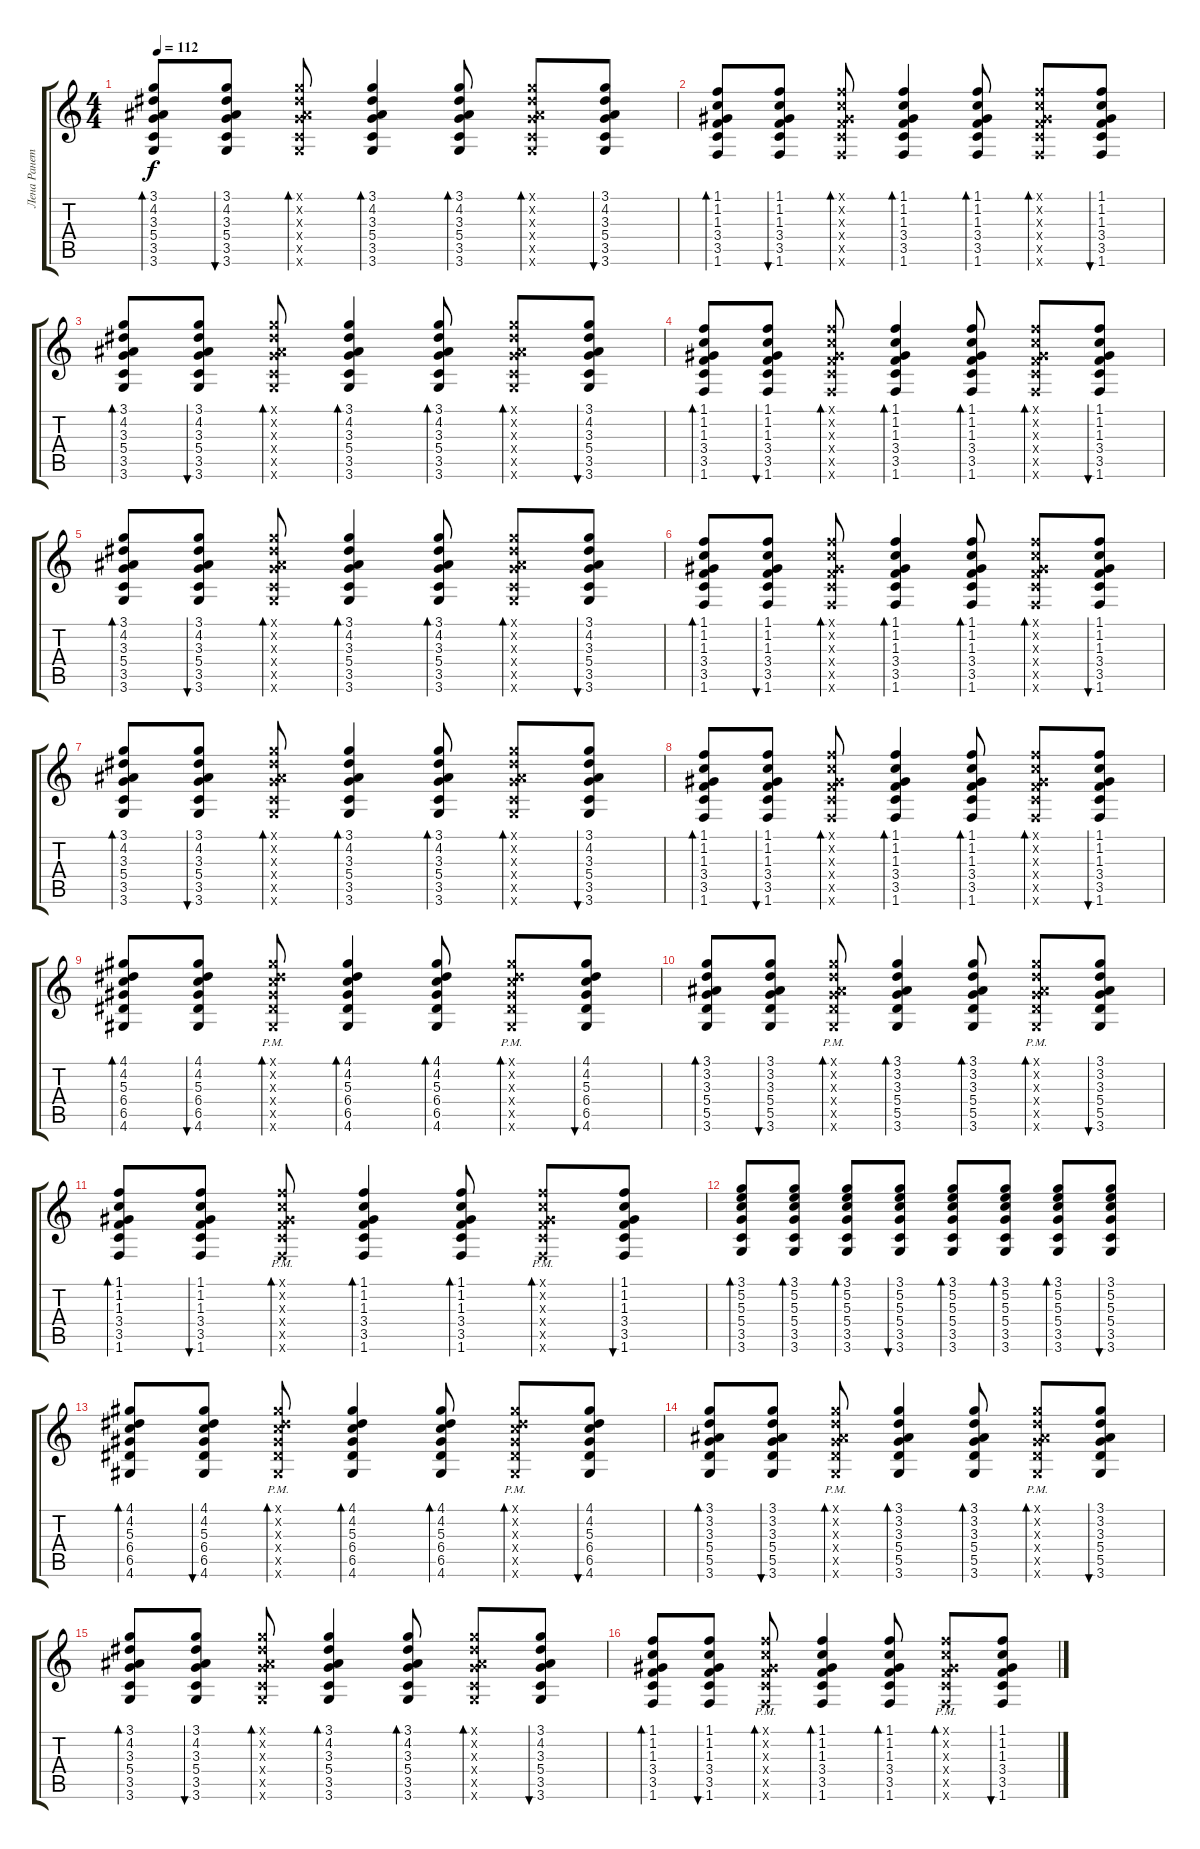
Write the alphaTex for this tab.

\track ("Лена Ранетка" "Лена Ранет") {instrument electricguitarclean}
\staff {score tabs}
\tuning (E4 B3 G3 D3 A2 E2) {hide}
\ts (4 4)
\tempo 112
\clef g2
\ks c
(3.1 4.2 3.3 5.4 3.5 3.6).8{bd 60 dy f} (3.1 4.2 3.3 5.4 3.5 3.6).8{bu 60} (3.1{x} 4.2{x} 3.3{x} 5.4{x} 3.5{x} 3.6{x}).8{bd 60} (3.1 4.2 3.3 5.4 3.5 3.6).4{bd 60} (3.1 4.2 3.3 5.4 3.5 3.6).8{bd 60} (3.1{x} 4.2{x} 3.3{x} 5.4{x} 3.5{x} 3.6{x}).8{bd 60} (3.1 4.2 3.3 5.4 3.5 3.6).8{bu 60} |
(1.1 1.2 1.3 3.4 3.5 1.6).8{bd 60} (1.1 1.2 1.3 3.4 3.5 1.6).8{bu 60} (1.1{x} 1.2{x} 1.3{x} 3.4{x} 3.5{x} 1.6{x}).8{bd 60} (1.1 1.2 1.3 3.4 3.5 1.6).4{bd 60} (1.1 1.2 1.3 3.4 3.5 1.6).8{bd 60} (1.1{x} 1.2{x} 1.3{x} 3.4{x} 3.5{x} 1.6{x}).8{bd 60} (1.1 1.2 1.3 3.4 3.5 1.6).8{bu 60} |
(3.1 4.2 3.3 5.4 3.5 3.6).8{bd 60} (3.1 4.2 3.3 5.4 3.5 3.6).8{bu 60} (3.1{x} 4.2{x} 3.3{x} 5.4{x} 3.5{x} 3.6{x}).8{bd 60} (3.1 4.2 3.3 5.4 3.5 3.6).4{bd 60} (3.1 4.2 3.3 5.4 3.5 3.6).8{bd 60} (3.1{x} 4.2{x} 3.3{x} 5.4{x} 3.5{x} 3.6{x}).8{bd 60} (3.1 4.2 3.3 5.4 3.5 3.6).8{bu 60} |
(1.1 1.2 1.3 3.4 3.5 1.6).8{bd 60} (1.1 1.2 1.3 3.4 3.5 1.6).8{bu 60} (1.1{x} 1.2{x} 1.3{x} 3.4{x} 3.5{x} 1.6{x}).8{bd 60} (1.1 1.2 1.3 3.4 3.5 1.6).4{bd 60} (1.1 1.2 1.3 3.4 3.5 1.6).8{bd 60} (1.1{x} 1.2{x} 1.3{x} 3.4{x} 3.5{x} 1.6{x}).8{bd 60} (1.1 1.2 1.3 3.4 3.5 1.6).8{bu 60} |
(3.1 4.2 3.3 5.4 3.5 3.6).8{bd 60} (3.1 4.2 3.3 5.4 3.5 3.6).8{bu 60} (3.1{x} 4.2{x} 3.3{x} 5.4{x} 3.5{x} 3.6{x}).8{bd 60} (3.1 4.2 3.3 5.4 3.5 3.6).4{bd 60} (3.1 4.2 3.3 5.4 3.5 3.6).8{bd 60} (3.1{x} 4.2{x} 3.3{x} 5.4{x} 3.5{x} 3.6{x}).8{bd 60} (3.1 4.2 3.3 5.4 3.5 3.6).8{bu 60} |
(1.1 1.2 1.3 3.4 3.5 1.6).8{bd 60} (1.1 1.2 1.3 3.4 3.5 1.6).8{bu 60} (1.1{x} 1.2{x} 1.3{x} 3.4{x} 3.5{x} 1.6{x}).8{bd 60} (1.1 1.2 1.3 3.4 3.5 1.6).4{bd 60} (1.1 1.2 1.3 3.4 3.5 1.6).8{bd 60} (1.1{x} 1.2{x} 1.3{x} 3.4{x} 3.5{x} 1.6{x}).8{bd 60} (1.1 1.2 1.3 3.4 3.5 1.6).8{bu 60} |
(3.1 4.2 3.3 5.4 3.5 3.6).8{bd 60} (3.1 4.2 3.3 5.4 3.5 3.6).8{bu 60} (3.1{x} 4.2{x} 3.3{x} 5.4{x} 3.5{x} 3.6{x}).8{bd 60} (3.1 4.2 3.3 5.4 3.5 3.6).4{bd 60} (3.1 4.2 3.3 5.4 3.5 3.6).8{bd 60} (3.1{x} 4.2{x} 3.3{x} 5.4{x} 3.5{x} 3.6{x}).8{bd 60} (3.1 4.2 3.3 5.4 3.5 3.6).8{bu 60} |
(1.1 1.2 1.3 3.4 3.5 1.6).8{bd 60} (1.1 1.2 1.3 3.4 3.5 1.6).8{bu 60} (1.1{x} 1.2{x} 1.3{x} 3.4{x} 3.5{x} 1.6{x}).8{bd 60} (1.1 1.2 1.3 3.4 3.5 1.6).4{bd 60} (1.1 1.2 1.3 3.4 3.5 1.6).8{bd 60} (1.1{x} 1.2{x} 1.3{x} 3.4{x} 3.5{x} 1.6{x}).8{bd 60} (1.1 1.2 1.3 3.4 3.5 1.6).8{bu 60} |
(4.1 4.2 5.3 6.4 6.5 4.6).8{bd 60} (4.1 4.2 5.3 6.4 6.5 4.6).8{bu 60} (4.1{pm x} 4.2{x} 5.3{pm x} 6.4{pm x} 6.5{pm x} 4.6{pm x}).8{bd 60} (4.1 4.2 5.3 6.4 6.5 4.6).4{bd 60} (4.1 4.2 5.3 6.4 6.5 4.6).8{bd 60} (4.1{pm x} 4.2{x} 5.3{pm x} 6.4{pm x} 6.5{pm x} 4.6{pm x}).8{bd 60} (4.1 4.2 5.3 6.4 6.5 4.6).8{bu 60} |
(3.1 3.2 3.3 5.4 5.5 3.6).8{bd 60} (3.1 3.2 3.3 5.4 5.5 3.6).8{bu 60} (3.1{pm x} 3.2{x} 3.3{pm x} 5.4{pm x} 5.5{pm x} 3.6{pm x}).8{bd 60} (3.1 3.2 3.3 5.4 5.5 3.6).4{bd 60} (3.1 3.2 3.3 5.4 5.5 3.6).8{bd 60} (3.1{pm x} 3.2{x} 3.3{pm x} 5.4{pm x} 5.5{pm x} 3.6{pm x}).8{bd 60} (3.1 3.2 3.3 5.4 5.5 3.6).8{bu 60} |
(1.1 1.2 1.3 3.4 3.5 1.6).8{bd 60} (1.1 1.2 1.3 3.4 3.5 1.6).8{bu 60} (1.1{pm x} 1.2{x} 1.3{pm x} 3.4{pm x} 3.5{pm x} 1.6{pm x}).8{bd 60} (1.1 1.2 1.3 3.4 3.5 1.6).4{bd 60} (1.1 1.2 1.3 3.4 3.5 1.6).8{bd 60} (1.1{pm x} 1.2{x} 1.3{pm x} 3.4{pm x} 3.5{pm x} 1.6{pm x}).8{bd 60} (1.1 1.2 1.3 3.4 3.5 1.6).8{bu 60} |
(3.1 5.2 5.3 5.4 3.5 3.6).8{bd 60} (3.1 5.2 5.3 5.4 3.5 3.6).8{bd 60} (3.1 5.2 5.3 5.4 3.5 3.6).8{bd 60} (3.1 5.2 5.3 5.4 3.5 3.6).8{bu 60} (3.1 5.2 5.3 5.4 3.5 3.6).8{bd 60} (3.1 5.2 5.3 5.4 3.5 3.6).8{bd 60} (3.1 5.2 5.3 5.4 3.5 3.6).8{bd 60} (3.1 5.2 5.3 5.4 3.5 3.6).8{bu 60} |
(4.1 4.2 5.3 6.4 6.5 4.6).8{bd 60} (4.1 4.2 5.3 6.4 6.5 4.6).8{bu 60} (4.1{pm x} 4.2{x} 5.3{pm x} 6.4{pm x} 6.5{pm x} 4.6{pm x}).8{bd 60} (4.1 4.2 5.3 6.4 6.5 4.6).4{bd 60} (4.1 4.2 5.3 6.4 6.5 4.6).8{bd 60} (4.1{pm x} 4.2{x} 5.3{pm x} 6.4{pm x} 6.5{pm x} 4.6{pm x}).8{bd 60} (4.1 4.2 5.3 6.4 6.5 4.6).8{bu 60} |
(3.1 3.2 3.3 5.4 5.5 3.6).8{bd 60} (3.1 3.2 3.3 5.4 5.5 3.6).8{bu 60} (3.1{pm x} 3.2{x} 3.3{pm x} 5.4{pm x} 5.5{pm x} 3.6{pm x}).8{bd 60} (3.1 3.2 3.3 5.4 5.5 3.6).4{bd 60} (3.1 3.2 3.3 5.4 5.5 3.6).8{bd 60} (3.1{pm x} 3.2{x} 3.3{pm x} 5.4{pm x} 5.5{pm x} 3.6{pm x}).8{bd 60} (3.1 3.2 3.3 5.4 5.5 3.6).8{bu 60} |
(3.1 4.2 3.3 5.4 3.5 3.6).8{bd 60} (3.1 4.2 3.3 5.4 3.5 3.6).8{bu 60} (3.1{x} 4.2{x} 3.3{x} 5.4{x} 3.5{x} 3.6{x}).8{bd 60} (3.1 4.2 3.3 5.4 3.5 3.6).4{bd 60} (3.1 4.2 3.3 5.4 3.5 3.6).8{bd 60} (3.1{x} 4.2{x} 3.3{x} 5.4{x} 3.5{x} 3.6{x}).8{bd 60} (3.1 4.2 3.3 5.4 3.5 3.6).8{bu 60} |
(1.1 1.2 1.3 3.4 3.5 1.6).8{bd 60} (1.1 1.2 1.3 3.4 3.5 1.6).8{bu 60} (1.1{pm x} 1.2{x} 1.3{pm x} 3.4{pm x} 3.5{pm x} 1.6{pm x}).8{bd 60} (1.1 1.2 1.3 3.4 3.5 1.6).4{bd 60} (1.1 1.2 1.3 3.4 3.5 1.6).8{bd 60} (1.1{pm x} 1.2{x} 1.3{pm x} 3.4{pm x} 3.5{pm x} 1.6{pm x}).8{bd 60} (1.1 1.2 1.3 3.4 3.5 1.6).8{bu 60}
